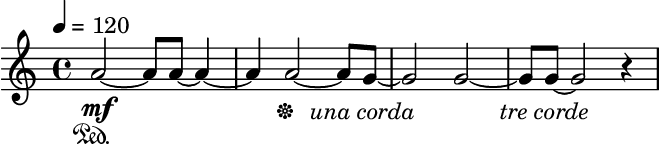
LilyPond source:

\version "2.24.2"
\language "english"
\include "lilypond-book-preamble.ly"
#(ly:set-option 'tall-page-formats 'png)
\header
{
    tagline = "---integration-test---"
}
\score
{
    % OPEN_BRACKETS:
    \new Staff
    {
        % OPEN_BRACKETS:
        \new Voice
        {
            % OPEN_BRACKETS:
            {
                % BEFORE:
                % COMMANDS:
                \tempo 4=120
                % OPENING:
                % COMMANDS:
                \time 4/4
                a'2
                % AFTER:
                % ARTICULATIONS:
                \mf
                % SPANNER_STARTS:
                \sustainOn
                ~
                a'8
                a'8
                % AFTER:
                % SPANNER_STARTS:
                ~
                a'4
                % AFTER:
                % SPANNER_STARTS:
                ~
            % CLOSE_BRACKETS:
            }
            % OPEN_BRACKETS:
            {
                a'4
                a'2
                % AFTER:
                % SPANNER_STOPS:
                \sustainOff
                % SPANNER_STARTS:
                ~
                a'8
                g'8
                % AFTER:
                % SPANNER_STARTS:
                \unaCorda
                ~
            % CLOSE_BRACKETS:
            }
            % OPEN_BRACKETS:
            {
                g'2
                g'2
                % AFTER:
                % SPANNER_STARTS:
                ~
            % CLOSE_BRACKETS:
            }
            % OPEN_BRACKETS:
            {
                g'8
                g'8
                % AFTER:
                % SPANNER_STOPS:
                \treCorde
                % SPANNER_STARTS:
                ~
                g'2
                r4
            % CLOSE_BRACKETS:
            }
        % CLOSE_BRACKETS:
        }
    % CLOSE_BRACKETS:
    }
}
